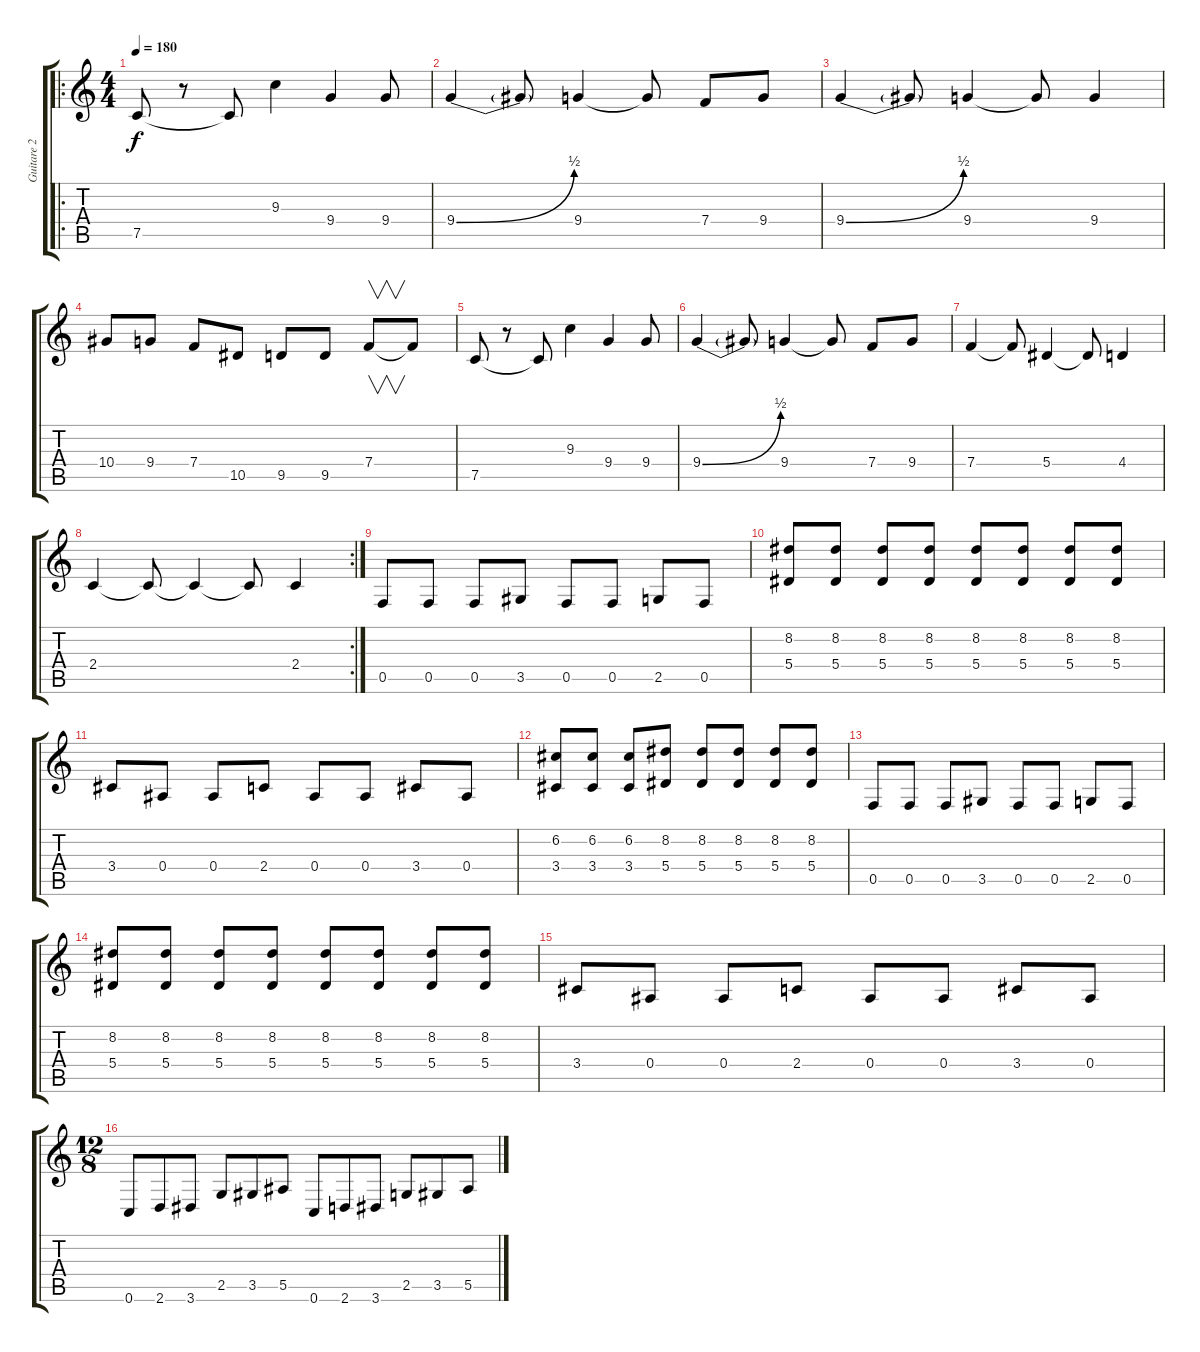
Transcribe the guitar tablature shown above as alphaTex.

\track ("Guitare 2" "Guitare 2") {instrument distortionguitar}
\staff {score tabs}
\tuning (C4 G3 Eb3 Bb2 F2 C2) {hide}
\ro
\ts (4 4)
\tempo 180
\clef g2
\ks c
7.5.8{dy f} r.8 7.5{t}.8 9.3.4 9.4.4 9.4.8 |
9.4{be (bend 0 0 60 2)}.4 9.4{t}.8 9.4.4 9.4{t}.8 7.4.8 9.4.8 |
9.4{be (bend 0 0 60 2)}.4 9.4{t}.8 9.4.4 9.4{t}.8 9.4.4 |
10.4.8 9.4.8 7.4.8 10.5.8 9.5.8 9.5.8 7.4.8{v} 7.4{t}.8 |
7.5.8 r.8 7.5{t}.8 9.3.4 9.4.4 9.4.8 |
9.4{be (bend 0 0 60 2)}.4 9.4{t}.8 9.4.4 9.4{t}.8 7.4.8 9.4.8 |
7.4.4 7.4{t}.8 5.4.4 5.4{t}.8 4.4.4 |
\rc 2
2.4.4 2.4{t}.8 2.4{t}.4 2.4{t}.8 2.4.4 |
0.5.8 0.5.8 0.5.8 3.5.8 0.5.8 0.5.8 2.5.8 0.5.8 |
(8.2 5.4).8 (8.2 5.4).8 (8.2 5.4).8 (8.2 5.4).8 (8.2 5.4).8 (8.2 5.4).8 (8.2 5.4).8 (8.2 5.4).8 |
3.4.8 0.4.8 0.4.8 2.4.8 0.4.8 0.4.8 3.4.8 0.4.8 |
(6.2 3.4).8 (6.2 3.4).8 (6.2 3.4).8 (8.2 5.4).8 (8.2 5.4).8 (8.2 5.4).8 (8.2 5.4).8 (8.2 5.4).8 |
0.5.8 0.5.8 0.5.8 3.5.8 0.5.8 0.5.8 2.5.8 0.5.8 |
(8.2 5.4).8 (8.2 5.4).8 (8.2 5.4).8 (8.2 5.4).8 (8.2 5.4).8 (8.2 5.4).8 (8.2 5.4).8 (8.2 5.4).8 |
3.4.8 0.4.8 0.4.8 2.4.8 0.4.8 0.4.8 3.4.8 0.4.8 |
\ts (12 8)
0.6.8 2.6.8 3.6.8 2.5.8 3.5.8 5.5.8 0.6.8 2.6.8 3.6.8 2.5.8 3.5.8 5.5.8
